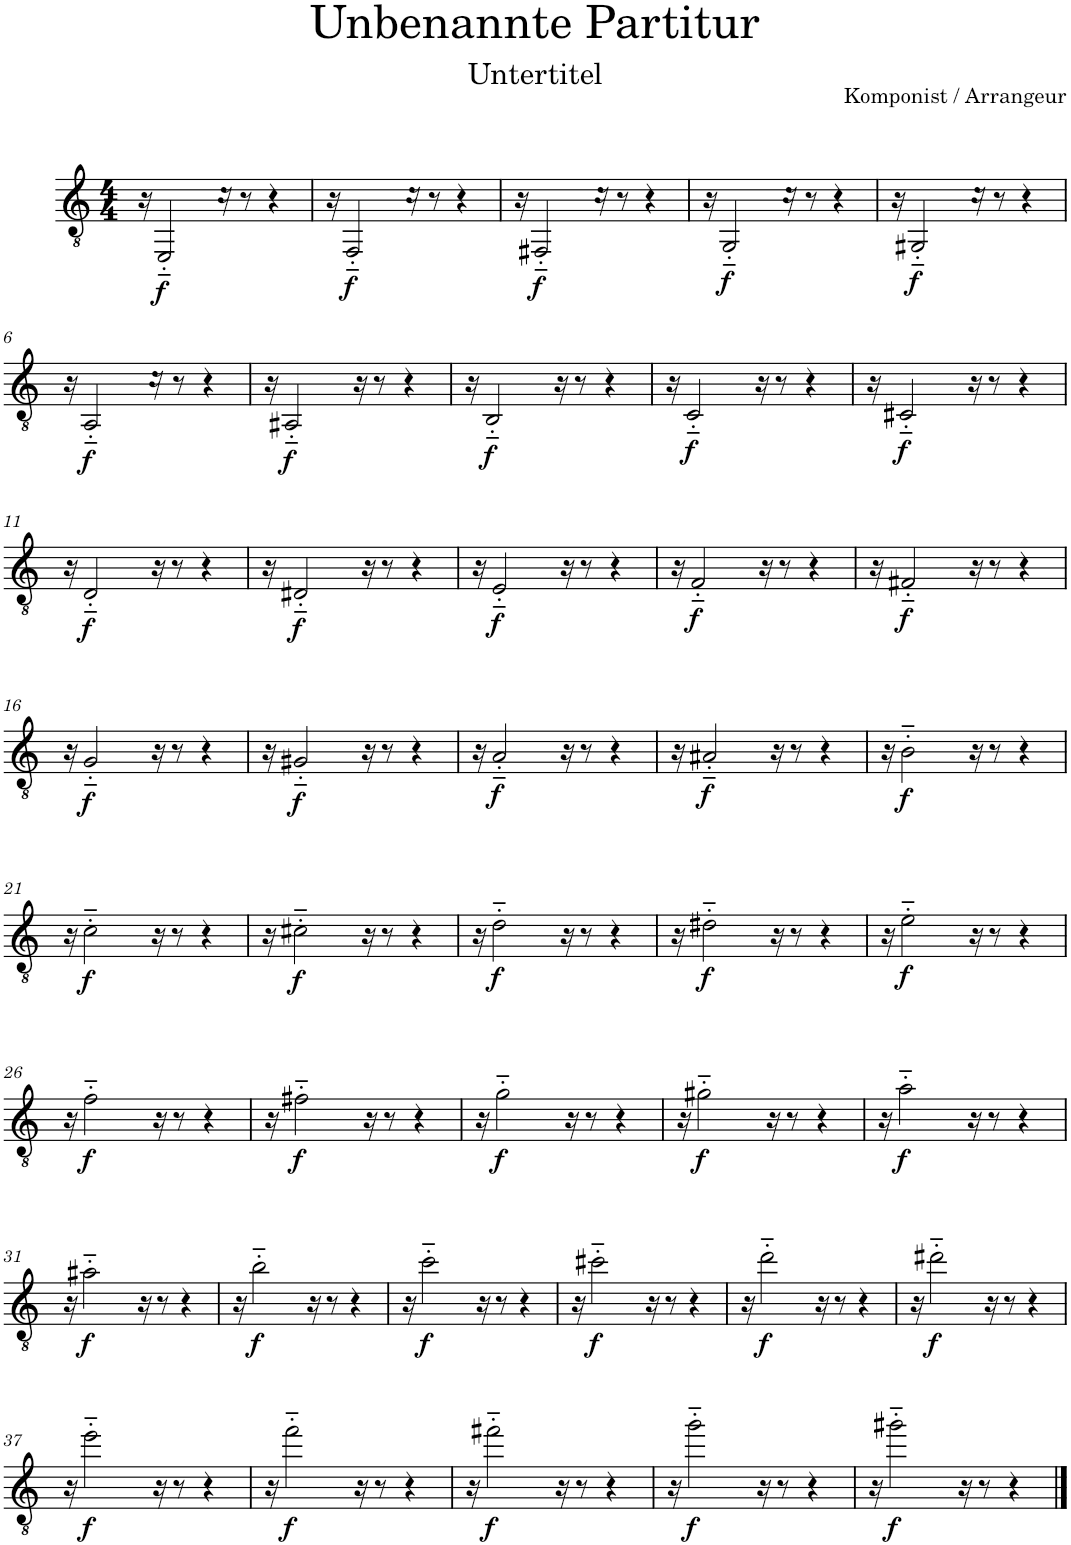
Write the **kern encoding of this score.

**kern	**dynam
*part1	*part1
*staff1	*staff1
*I"Akustische Gitarre	*
*I'Git.	*
*clefGv2	*
*k[]	*
*M4/4	*
=1	=1
16r	.
!	!LO:DY:b
2EE'~/	f
16rc	.
8r	.
4r	.
=2	=2
16r	.
!	!LO:DY:b
2FF'~/	f
16rc	.
8r	.
4r	.
=3	=3
16r	.
!	!LO:DY:b
2FF#X'~/	f
16rc	.
8r	.
4r	.
=4	=4
16r	.
!	!LO:DY:b
2GG'~/	f
16rc	.
8r	.
4r	.
=5	=5
16r	.
!	!LO:DY:b
2GG#X'~/	f
16rc	.
8r	.
4r	.
!!LO:LB:g=z
=6	=6
16r	.
!	!LO:DY:b
2AA'~/	f
16rc	.
8r	.
4r	.
=7	=7
16r	.
!	!LO:DY:b
2AA#X'~/	f
16r	.
8r	.
4r	.
=8	=8
16r	.
!	!LO:DY:b
2BB'~/	f
16r	.
8r	.
4r	.
=9	=9
16r	.
!	!LO:DY:b
2C'~/	f
16r	.
8r	.
4r	.
=10	=10
16r	.
!	!LO:DY:b
2C#X'~/	f
16r	.
8r	.
4r	.
!!LO:LB:g=z
=11	=11
16r	.
!	!LO:DY:b
2D'~/	f
16r	.
8r	.
4r	.
=12	=12
16r	.
!	!LO:DY:b
2D#X'~/	f
16r	.
8r	.
4r	.
=13	=13
16r	.
!	!LO:DY:b
2E'~/	f
16r	.
8r	.
4r	.
=14	=14
16r	.
!	!LO:DY:b
2F'~/	f
16r	.
8r	.
4r	.
=15	=15
16r	.
!	!LO:DY:b
2F#X'~/	f
16r	.
8r	.
4r	.
!!LO:LB:g=z
=16	=16
16r	.
!	!LO:DY:b
2G'~/	f
16r	.
8r	.
4r	.
=17	=17
16r	.
!	!LO:DY:b
2G#X'~/	f
16r	.
8r	.
4r	.
=18	=18
16r	.
!	!LO:DY:b
2A'~/	f
16r	.
8r	.
4r	.
=19	=19
16r	.
!	!LO:DY:b
2A#X'~/	f
16r	.
8r	.
4r	.
=20	=20
16r	.
!	!LO:DY:b
2B'~\	f
16r	.
8r	.
4r	.
!!LO:LB:g=z
=21	=21
16r	.
!	!LO:DY:b
2c'~\	f
16r	.
8r	.
4r	.
=22	=22
16r	.
!	!LO:DY:b
2c#X'~\	f
16r	.
8r	.
4r	.
=23	=23
16r	.
!	!LO:DY:b
2d'~\	f
16r	.
8r	.
4r	.
=24	=24
16r	.
!	!LO:DY:b
2d#X'~\	f
16r	.
8r	.
4r	.
=25	=25
16r	.
!	!LO:DY:b
2e'~\	f
16r	.
8r	.
4r	.
!!LO:LB:g=z
=26	=26
16r	.
!	!LO:DY:b
2f'~\	f
16r	.
8r	.
4r	.
=27	=27
16r	.
!	!LO:DY:b
2f#X'~\	f
16r	.
8r	.
4r	.
=28	=28
16r	.
!	!LO:DY:b
2g'~\	f
16r	.
8r	.
4r	.
=29	=29
16r	.
!	!LO:DY:b
2g#X'~\	f
16r	.
8r	.
4r	.
=30	=30
16r	.
!	!LO:DY:b
2a'~\	f
16r	.
8r	.
4r	.
!!LO:LB:g=z
=31	=31
16r	.
!	!LO:DY:b
2a#X'~\	f
16r	.
8r	.
4r	.
=32	=32
16r	.
!	!LO:DY:b
2b'~\	f
16r	.
8r	.
4r	.
=33	=33
16r	.
!	!LO:DY:b
2cc'~\	f
16r	.
8r	.
4r	.
=34	=34
16r	.
!	!LO:DY:b
2cc#X'~\	f
16r	.
8r	.
4r	.
=35	=35
16r	.
!	!LO:DY:b
2dd'~\	f
16r	.
8r	.
4r	.
=36	=36
16r	.
!	!LO:DY:b
2dd#X'~\	f
16r	.
8r	.
4r	.
!!LO:LB:g=z
=37	=37
16r	.
!	!LO:DY:b
2ee'~\	f
16r	.
8r	.
4r	.
=38	=38
16r	.
!	!LO:DY:b
2ff'~\	f
16r	.
8r	.
4r	.
=39	=39
16r	.
!	!LO:DY:b
2ff#X'~\	f
16r	.
8r	.
4r	.
=40	=40
16r	.
!	!LO:DY:b
2gg'~\	f
16r	.
8r	.
4r	.
=41	=41
16r	.
!	!LO:DY:b
2gg#X'~\	f
16r	.
8r	.
4r	.
==	==
*-	*-
